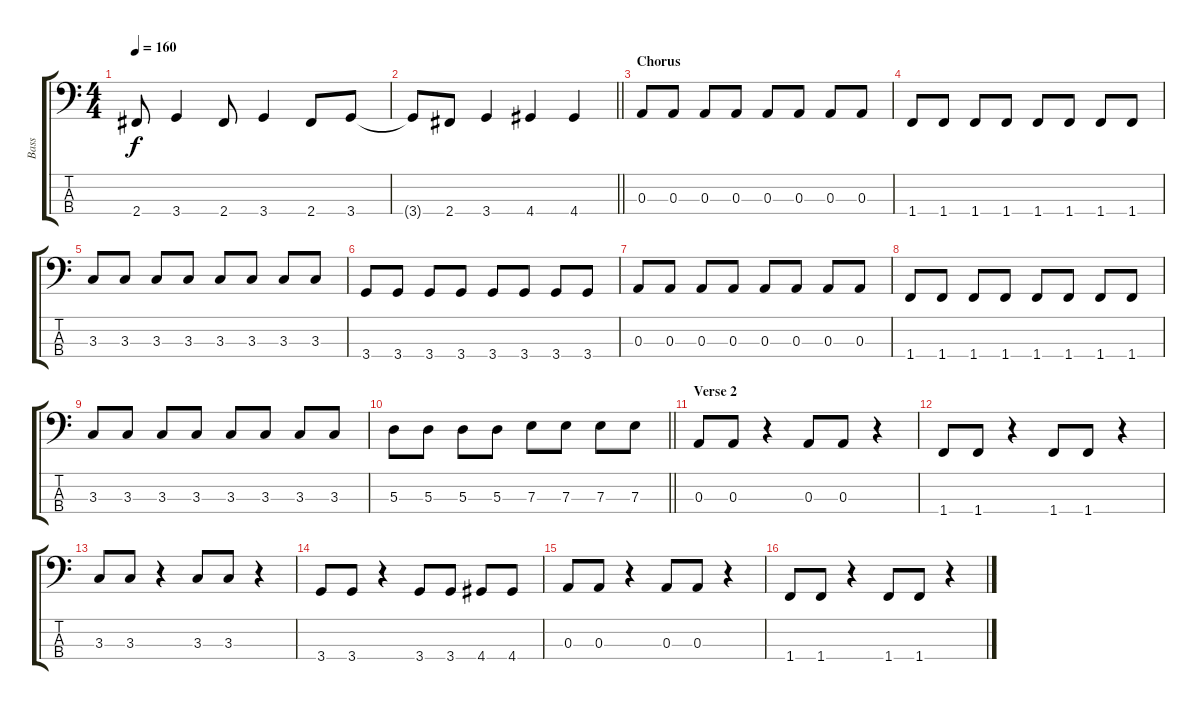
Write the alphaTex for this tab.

\track ("Bass" "Bass") {instrument electricbassfinger}
\staff {score tabs}
\tuning (G2 D2 A1 E1) {hide}
\ts (4 4)
\tempo 160
\clef f4
\ks c
2.4.8{dy f} 3.4.4 2.4.8 3.4.4 2.4.8 3.4.8 |
\barLineRight lightlight
3.4{t}.8 2.4.8 3.4.4 4.4.4 4.4.4 |
\section ("" "Chorus")
0.3.8 0.3.8 0.3.8 0.3.8 0.3.8 0.3.8 0.3.8 0.3.8 |
1.4.8 1.4.8 1.4.8 1.4.8 1.4.8 1.4.8 1.4.8 1.4.8 |
3.3.8 3.3.8 3.3.8 3.3.8 3.3.8 3.3.8 3.3.8 3.3.8 |
3.4.8 3.4.8 3.4.8 3.4.8 3.4.8 3.4.8 3.4.8 3.4.8 |
0.3.8 0.3.8 0.3.8 0.3.8 0.3.8 0.3.8 0.3.8 0.3.8 |
1.4.8 1.4.8 1.4.8 1.4.8 1.4.8 1.4.8 1.4.8 1.4.8 |
3.3.8 3.3.8 3.3.8 3.3.8 3.3.8 3.3.8 3.3.8 3.3.8 |
\barLineRight lightlight
5.3.8 5.3.8 5.3.8 5.3.8 7.3.8 7.3.8 7.3.8 7.3.8 |
\section ("" "Verse 2")
0.3.8 0.3.8 r.4 0.3.8 0.3.8 r.4 |
1.4.8 1.4.8 r.4 1.4.8 1.4.8 r.4 |
3.3.8 3.3.8 r.4 3.3.8 3.3.8 r.4 |
3.4.8 3.4.8 r.4 3.4.8 3.4.8 4.4.8 4.4.8 |
0.3.8 0.3.8 r.4 0.3.8 0.3.8 r.4 |
1.4.8 1.4.8 r.4 1.4.8 1.4.8 r.4
